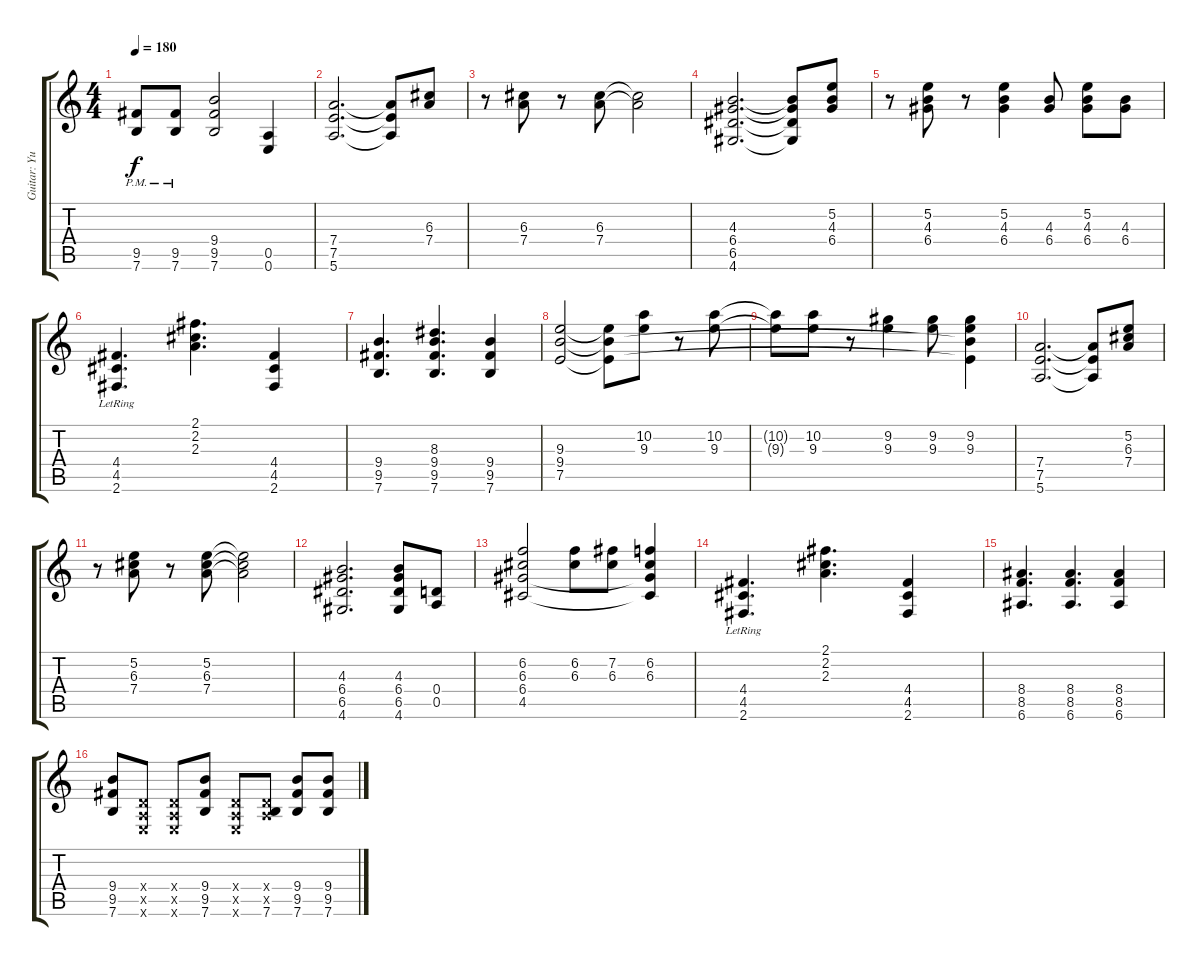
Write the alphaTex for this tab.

\track ("Guitar: Yui Hirasawa" "Guitar: Yu") {instrument overdrivenguitar}
\staff {score tabs}
\tuning (E4 B3 G3 D3 A2 E2) {hide}
\ts (4 4)
\tempo 180
\clef g2
\ks c
(9.5{pm} 7.6{pm}).8{dy f} (9.5{pm} 7.6{pm}).8 (9.4 9.5 7.6).2 (0.5 0.6).4 |
(7.4 7.5 5.6).2{d} (7.4{t} 7.5{t} 5.6{t}).8 (6.3 7.4).8 |
r.8 (6.3 7.4).8 r.8 (6.3 7.4).8 (6.3{t} 7.4{t}).2 |
(4.3 6.4 6.5 4.6).2{d} (4.3{t} 6.4{t} 6.5{t} 4.6{t}).8 (5.2 4.3 6.4).8 |
r.8 (5.2 4.3 6.4).8 r.8 (5.2 4.3 6.4).4 (4.3 6.4).8 (5.2 4.3 6.4).8 (4.3 6.4).8 |
(4.4{lr} 4.5{lr} 2.6{lr}).4{d} (2.1 2.2 2.3).4{d} (4.4 4.5 2.6).4 |
(9.4 9.5 7.6).4{d} (8.3 9.4 9.5 7.6).4{d} (9.4 9.5 7.6).4 |
(9.3 9.4 7.5).2 (9.3{t} 9.4{t} 7.5{t}).8 (10.2 9.3).8 r.8 (10.2 9.3).8 |
(10.2{t} 9.3{t}).8 (10.2 9.3).8 r.8 (9.2 9.3).4 (9.2 9.3).8 (9.2 9.3 9.4{t} 7.5{t}).4 |
(7.4 7.5 5.6).2{d} (7.4{t} 7.5{t} 5.6{t}).8 (5.2 6.3 7.4).8 |
r.8 (5.2 6.3 7.4).8 r.8 (5.2 6.3 7.4).8 (5.2{t} 6.3{t} 7.4{t}).2 |
(4.3 6.4 6.5 4.6).2{d} (4.3 6.4 6.5 4.6).8 (0.4 0.5).8 |
(6.2 6.3 6.4 4.5).2 (6.2 6.3).8 (7.2 6.3).8 (6.2 6.3 6.4{t} 4.5{t}).4 |
(4.4{lr} 4.5{lr} 2.6{lr}).4{d} (2.1 2.2 2.3).4{d} (4.4 4.5 2.6).4 |
(8.4 8.5 6.6).4{d} (8.4 8.5 6.6).4{d} (8.4 8.5 6.6).4 |
(9.4 9.5 7.6).8 (0.4{x} 0.5{x} 0.6{x}).8 (0.4{x} 0.5{x} 0.6{x}).8 (9.4 9.5 7.6).8 (0.4{x} 0.5{x} 0.6{x}).8 (0.4{x} 0.5{x} 7.6).8 (9.4 9.5 7.6).8 (9.4 9.5 7.6).8
